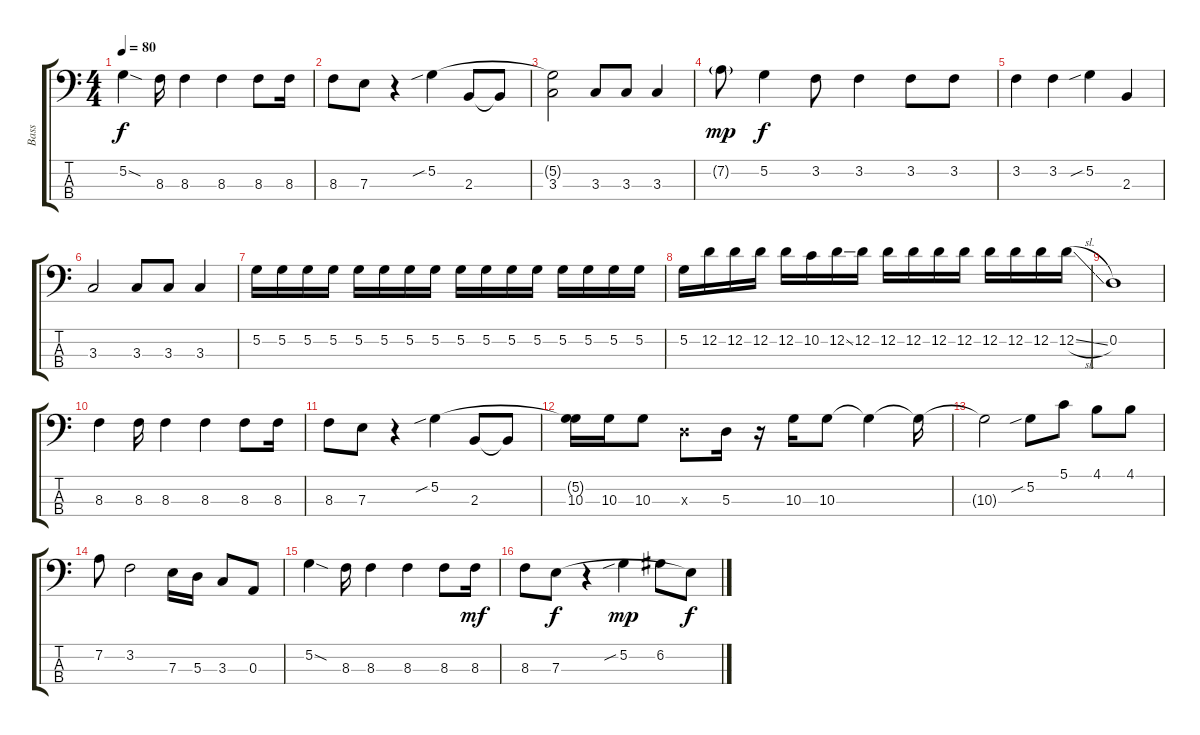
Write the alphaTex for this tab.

\track ("Bass " "Bass ") {instrument fretlessbass}
\staff {score tabs}
\tuning (G2 D2 A1 E1) {hide}
\ts (4 4)
\tempo 80
\clef f4
\ks c
5.2{sod}.4{dy f} 8.3.16 8.3.4 8.3.4 8.3.8 8.3.16 |
8.3.8 7.3.8 r.4 5.2{sib}.4 2.3.8 2.3{t}.8 |
(5.2{t} 3.3).2 3.3.8 3.3.8 3.3.4 |
7.2{g}.8{dy mp} 5.2.4{dy f} 3.2.8 3.2.4 3.2.8 3.2.8 |
3.2.4 3.2.4 5.2{sib}.4 2.3.4 |
3.3.2 3.3.8 3.3.8 3.3.4 |
5.2.16 5.2.16 5.2.16 5.2.16 5.2.16 5.2.16 5.2.16 5.2.16 5.2.16 5.2.16 5.2.16 5.2.16 5.2.16 5.2.16 5.2.16 5.2.16 |
5.2.16 12.2.16 12.2.16 12.2.16 12.2.16 10.2.16 12.2{ss}.16 12.2.16 12.2.16 12.2.16 12.2.16 12.2.16 12.2.16 12.2.16 12.2.16 12.2{sl}.16 |
0.2.1 |
8.3.4 8.3.16 8.3.4 8.3.4 8.3.8 8.3.16 |
8.3.8 7.3.8 r.4 5.2{sib}.4 2.3.8 2.3{t}.8 |
(5.2{t} 10.3).16 10.3.16 10.3.8 5.3{x}.8 5.3.16 r.16 10.3.16 10.3.8 10.3{t}.4 10.3{t}.16 |
10.3{t}.2 5.2{sib}.8 5.1.8 4.1.8 4.1.8 |
7.2.8 3.2.2 7.3.16 5.3.16 3.3.8 0.3.8 |
5.2{sod}.4 8.3.16 8.3.4 8.3.4 8.3.8 8.3.16{dy mf} |
8.3.8 7.3.8{dy f} r.4 5.2{sib}.4{dy mp} 6.2.8 7.3{t}.8{dy f}
